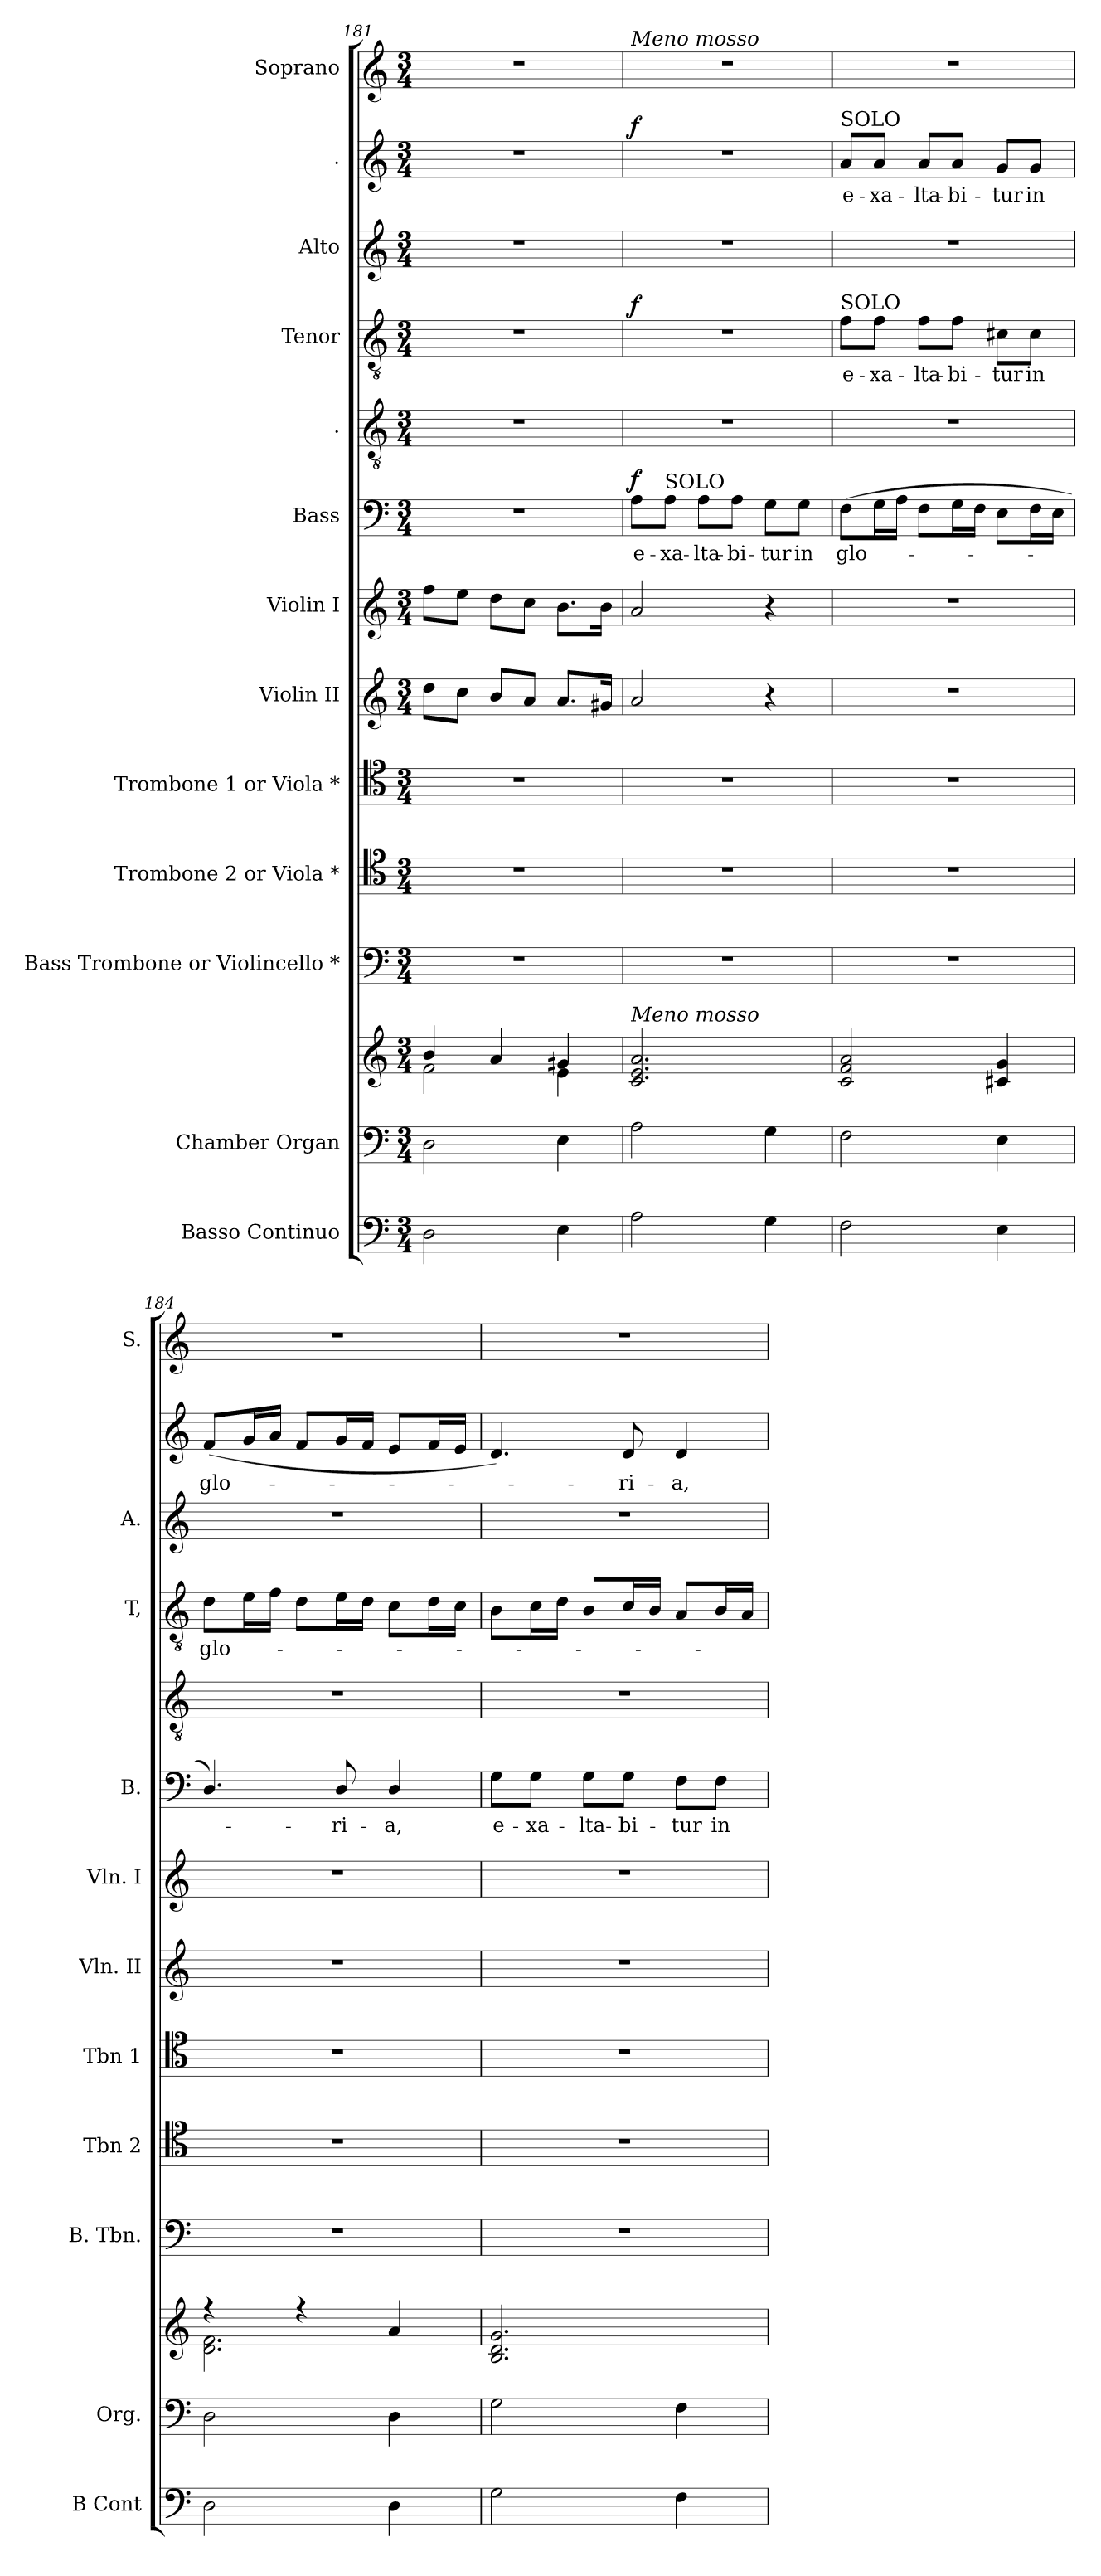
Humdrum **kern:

**kern	**kern	**kern	**kern	**kern	**kern	**kern	**kern	**kern	**text	**dynam	**kern	**kern	**text	**dynam	**kern	**kern	**text	**dynam	**kern
*part13	*part12	*part12	*part11	*part10	*part9	*part8	*part7	*part6	*part6	*part6	*part5	*part4	*part4	*part4	*part3	*part2	*part2	*part2	*part1
*staff14	*staff13	*staff12	*staff11	*staff10	*staff9	*staff8	*staff7	*staff6	*staff6	*staff6	*staff5	*staff4	*staff4	*staff4	*staff3	*staff2	*staff2	*staff2	*staff1
*I"Basso  Continuo	*I"Chamber  Organ	*	*I"Bass Trombone or Violincello *	*I"Trombone 2 or Viola *	*I"Trombone 1 or Viola *	*I"Violin II	*I"Violin I	*I"Bass	*	*	*I".	*I"Tenor	*	*	*I"Alto	*I".	*	*	*I"Soprano
*I'B Cont	*I'Org.	*	*I'B. Tbn.	*I'Tbn 2	*I'Tbn 1	*I'Vln. II	*I'Vln. I	*I'B.	*	*	*	*I'T,	*	*	*I'A.	*	*	*	*I'S.
*clefF4	*clefF4	*clefG2	*clefF4	*clefC4	*clefC4	*clefG2	*clefG2	*clefF4	*	*	*clefGv2	*clefGv2	*	*	*clefG2	*clefG2	*	*	*clefG2
*ITrd7c12	*	*	*	*	*	*	*	*	*	*	*ITrd7c12	*ITrd7c12	*	*	*	*	*	*	*
*k[]	*k[]	*k[]	*k[]	*k[]	*k[]	*k[]	*k[]	*k[]	*	*	*k[]	*k[]	*	*	*k[]	*k[]	*	*	*k[]
*M3/4	*M3/4	*M3/4	*M3/4	*M3/4	*M3/4	*M3/4	*M3/4	*M3/4	*	*	*M3/4	*M3/4	*	*	*M3/4	*M3/4	*	*	*M3/4
=181	=181	=181	=181	=181	=181	=181	=181	=181	=181	=181	=181	=181	=181	=181	=181	=181	=181	=181	=181
*	*	*^	*	*	*	*	*	*	*	*	*	*	*	*	*	*	*	*	*
2DD\	2D\	4b/	2f\	2.r	2.r	2.r	8dd\L	8ff\L	2.r	.	.	2.r	2.r	.	.	2.r	2.r	.	.	2.r
.	.	.	.	.	.	.	8cc\J	8ee\J	.	.	.	.	.	.	.	.	.	.	.	.
.	.	4a/	.	.	.	.	8b/L	8dd\L	.	.	.	.	.	.	.	.	.	.	.	.
.	.	.	.	.	.	.	8a/J	8cc\J	.	.	.	.	.	.	.	.	.	.	.	.
4EE\	4E\	4g#X/	4e\	.	.	.	8.a/L	8.b\L	.	.	.	.	.	.	.	.	.	.	.	.
.	.	.	.	.	.	.	16g#X/Jk	16b\Jk	.	.	.	.	.	.	.	.	.	.	.	.
*	*	*v	*v	*	*	*	*	*	*	*	*	*	*	*	*	*	*	*	*	*
!!LO:PB:g=z
=182	=182	=182	=182	=182	=182	=182	=182	=182	=182	=182	=182	=182	=182	=182	=182	=182	=182	=182	=182
*	*	*	*	*	*	*	*	*	*	*	*	*	*	*	*	*	*	*	*MM76
!	!	!	!	!	!	!	!	!	!	!	!	!	!	!	!	!	!	!	!LO:TX:a:i:t=Meno mosso
!	!	!LO:TX:a:i:t=Meno mosso	!	!	!	!	!	!	!	!	!	!	!	!	!	!	!	!	!
!	!	!	!	!	!	!	!	!	!LO:LY:b	!LO:DY:b	!	!	!	!LO:DY:b	!	!	!	!LO:DY:b	!
2AA\	2A\	2.c/ 2.e/ 2.a/	2.r	2.r	2.r	2a/	2a/	8A\L	e-	f	2.r	2.r	.	f	2.r	2.r	.	f	2.r
!	!	!	!	!	!	!	!	!LO:TX:a:t=SOLO	!	!	!	!	!	!	!	!	!	!	!
!	!	!	!	!	!	!	!	!	!LO:LY:b	!	!	!	!	!	!	!	!	!	!
.	.	.	.	.	.	.	.	8A\J	-xa-	.	.	.	.	.	.	.	.	.	.
!	!	!	!	!	!	!	!	!	!LO:LY:b	!	!	!	!	!	!	!	!	!	!
.	.	.	.	.	.	.	.	8A\L	-lta-	.	.	.	.	.	.	.	.	.	.
!	!	!	!	!	!	!	!	!	!LO:LY:b	!	!	!	!	!	!	!	!	!	!
.	.	.	.	.	.	.	.	8A\J	-bi-	.	.	.	.	.	.	.	.	.	.
!	!	!	!	!	!	!	!	!	!LO:LY:b	!	!	!	!	!	!	!	!	!	!
4GG\	4G\	.	.	.	.	4r	4r	8G\L	-tur	.	.	.	.	.	.	.	.	.	.
!	!	!	!	!	!	!	!	!	!LO:LY:b	!	!	!	!	!	!	!	!	!	!
.	.	.	.	.	.	.	.	8G\J	in	.	.	.	.	.	.	.	.	.	.
=183	=183	=183	=183	=183	=183	=183	=183	=183	=183	=183	=183	=183	=183	=183	=183	=183	=183	=183	=183
!	!	!	!	!	!	!	!	!	!	!	!	!	!	!	!	!LO:TX:a:t=SOLO	!	!	!
!	!	!	!	!	!	!	!	!	!	!	!	!LO:TX:a:t=SOLO	!	!	!	!	!	!	!
!	!	!	!	!	!	!	!	!	!LO:LY:b	!	!	!	!LO:LY:b	!	!	!	!LO:LY:b	!	!
2FF\	2F\	2c/ 2f/ 2a/	2.r	2.r	2.r	2.r	2.r	(>8F\L	glo-	.	2.r	8F\L	e-	.	2.r	8a/L	e-	.	2.r
!	!	!	!	!	!	!	!	!	!	!	!	!	!LO:LY:b	!	!	!	!LO:LY:b	!	!
.	.	.	.	.	.	.	.	16G\L	.	.	.	8F\J	-xa-	.	.	8a/J	-xa-	.	.
.	.	.	.	.	.	.	.	16A\JJ	.	.	.	.	.	.	.	.	.	.	.
!	!	!	!	!	!	!	!	!	!	!	!	!	!LO:LY:b	!	!	!	!LO:LY:b	!	!
.	.	.	.	.	.	.	.	8F\L	.	.	.	8F\L	-lta-	.	.	8a/L	-lta-	.	.
!	!	!	!	!	!	!	!	!	!	!	!	!	!LO:LY:b	!	!	!	!LO:LY:b	!	!
.	.	.	.	.	.	.	.	16G\L	.	.	.	8F\J	-bi-	.	.	8a/J	-bi-	.	.
.	.	.	.	.	.	.	.	16F\JJ	.	.	.	.	.	.	.	.	.	.	.
!	!	!	!	!	!	!	!	!	!	!	!	!	!LO:LY:b	!	!	!	!LO:LY:b	!	!
4EE\	4E\	4c#X/ 4g/	.	.	.	.	.	8E\L	.	.	.	8C#X\L	-tur	.	.	8g/L	-tur	.	.
!	!	!	!	!	!	!	!	!	!	!	!	!	!LO:LY:b	!	!	!	!LO:LY:b	!	!
.	.	.	.	.	.	.	.	16F\L	.	.	.	8C#\J	in	.	.	8g/J	in	.	.
.	.	.	.	.	.	.	.	16E\JJ	.	.	.	.	.	.	.	.	.	.	.
=184	=184	=184	=184	=184	=184	=184	=184	=184	=184	=184	=184	=184	=184	=184	=184	=184	=184	=184	=184
*	*	*^	*	*	*	*	*	*	*	*	*	*	*	*	*	*	*	*	*
!	!	!	!	!	!	!	!	!	!	!	!	!	!	!LO:LY:b	!	!	!	!LO:LY:b	!	!
2DD\	2D\	4r	2.d\ 2.f\	2.r	2.r	2.r	2.r	2.r	4.D/)	.	.	2.r	8D\L	glo-	.	2.r	(<8f/L	glo-	.	2.r
.	.	.	.	.	.	.	.	.	.	.	.	.	16E\L	.	.	.	16g/L	.	.	.
.	.	.	.	.	.	.	.	.	.	.	.	.	16F\JJ	.	.	.	16a/JJ	.	.	.
.	.	4r	.	.	.	.	.	.	.	.	.	.	8D\L	.	.	.	8f/L	.	.	.
!	!	!	!	!	!	!	!	!	!	!LO:LY:b	!	!	!	!	!	!	!	!	!	!
.	.	.	.	.	.	.	.	.	8D/	-ri-	.	.	16E\L	.	.	.	16g/L	.	.	.
.	.	.	.	.	.	.	.	.	.	.	.	.	16D\JJ	.	.	.	16f/JJ	.	.	.
!	!	!	!	!	!	!	!	!	!	!LO:LY:b	!	!	!	!	!	!	!	!	!	!
4DD\	4D\	4a/	.	.	.	.	.	.	4D/	-a,	.	.	8C\L	.	.	.	8e/L	.	.	.
.	.	.	.	.	.	.	.	.	.	.	.	.	16D\L	.	.	.	16f/L	.	.	.
.	.	.	.	.	.	.	.	.	.	.	.	.	16C\JJ	.	.	.	16e/JJ	.	.	.
*	*	*v	*v	*	*	*	*	*	*	*	*	*	*	*	*	*	*	*	*	*
=185	=185	=185	=185	=185	=185	=185	=185	=185	=185	=185	=185	=185	=185	=185	=185	=185	=185	=185	=185
!	!	!	!	!	!	!	!	!	!LO:LY:b	!	!	!	!	!	!	!	!	!	!
2GG\	2G\	2.B/ 2.d/ 2.g/	2.r	2.r	2.r	2.r	2.r	8G\L	e-	.	2.r	8BB\L	.	.	2.r	4.d/)	.	.	2.r
!	!	!	!	!	!	!	!	!	!LO:LY:b	!	!	!	!	!	!	!	!	!	!
.	.	.	.	.	.	.	.	8G\J	-xa-	.	.	16C\L	.	.	.	.	.	.	.
.	.	.	.	.	.	.	.	.	.	.	.	16D\JJ	.	.	.	.	.	.	.
!	!	!	!	!	!	!	!	!	!LO:LY:b	!	!	!	!	!	!	!	!	!	!
.	.	.	.	.	.	.	.	8G\L	-lta-	.	.	8BB/L	.	.	.	.	.	.	.
!	!	!	!	!	!	!	!	!	!LO:LY:b	!	!	!	!	!	!	!	!LO:LY:b	!	!
.	.	.	.	.	.	.	.	8G\J	-bi-	.	.	16C/L	.	.	.	8d/	-ri-	.	.
.	.	.	.	.	.	.	.	.	.	.	.	16BB/JJ	.	.	.	.	.	.	.
!	!	!	!	!	!	!	!	!	!LO:LY:b	!	!	!	!	!	!	!	!LO:LY:b	!	!
4FF\	4F\	.	.	.	.	.	.	8F\L	-tur	.	.	8AA/L	.	.	.	4d/	-a,	.	.
!	!	!	!	!	!	!	!	!	!LO:LY:b	!	!	!	!	!	!	!	!	!	!
.	.	.	.	.	.	.	.	8F\J	in	.	.	16BB/L	.	.	.	.	.	.	.
.	.	.	.	.	.	.	.	.	.	.	.	16AA/JJ	.	.	.	.	.	.	.
=	=	=	=	=	=	=	=	=	=	=	=	=	=	=	=	=	=	=	=
*-	*-	*-	*-	*-	*-	*-	*-	*-	*-	*-	*-	*-	*-	*-	*-	*-	*-	*-	*-
